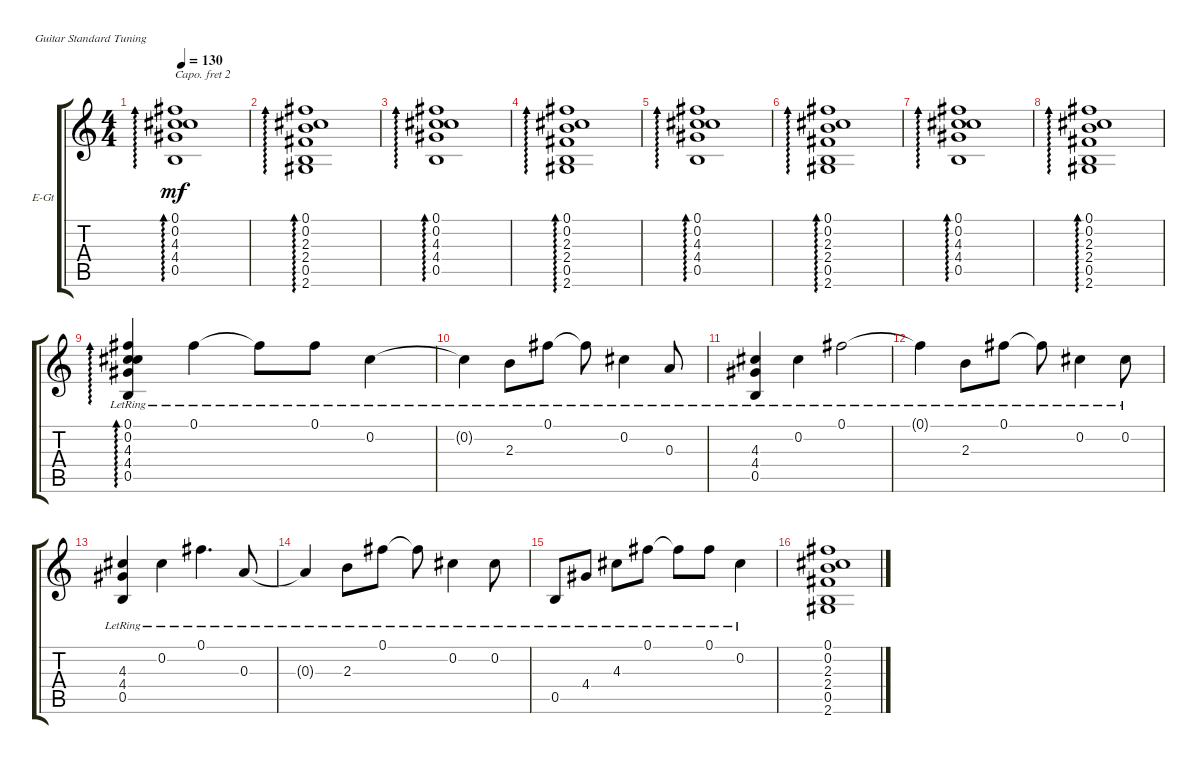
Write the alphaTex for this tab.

\defaultSystemsLayout 4
\bracketExtendMode groupsimilarinstruments
\firstSystemTrackNameOrientation horizontal
\otherSystemsTrackNameOrientation horizontal
\track ("Mukai" "E-Gt") {instrument overdrivenguitar}
\staff {score tabs}
\capo 2
\tuning (E4 B3 G3 D3 A2 E2)
\ts (4 4)
\tempo 130
\clef g2
\scale
0.333333
\ks c
(0.5 4.4 4.3 0.2 0.1).1{ad 0 dy mf} |
\scale
0.333333 (0.1 0.2 2.3 2.4 0.5 2.6).1{ad 0} |
\scale
0.333333 (0.5 4.4 4.3 0.2 0.1).1{ad 0} |
\scale
0.333333 (0.1 0.2 2.3 2.4 0.5 2.6).1{ad 0} |
\scale
0.333333 (0.5 4.4 4.3 0.2 0.1).1{ad 0} |
\scale
0.333333 (0.1 0.2 2.3 2.4 0.5 2.6).1{ad 0} |
\scale
0.333333 (0.5 4.4 4.3 0.2 0.1).1{ad 0} |
\scale
0.333333 (0.1 0.2 2.3 2.4 0.5 2.6).1{ad 0} |
\scale
0.333333 (0.5{lr} 4.4{lr} 4.3{lr} 0.2{lr} 0.1{lr}).4{ad 0} 0.1{lr}.4 0.1{lr t}.8 0.1{lr}.8 0.2{lr}.4 |
\scale
0.333333 0.2{lr t}.4 2.3{lr}.8 0.1{lr}.8 0.1{lr t}.8 0.2{lr}.4 0.3{lr}.8 |
\scale
0.333333 (4.3{lr} 4.4{lr} 0.5{lr}).4 0.2{lr}.4 0.1{lr}.2 |
\scale
0.333333 0.1{lr t}.4 2.3{lr}.8 0.1{lr}.8 0.1{lr t}.8 0.2{lr}.4 0.2{lr}.8 |
\scale
0.333333 (0.5{lr} 4.4{lr} 4.3{lr}).4 0.2{lr}.4 0.1{lr}.4{d} 0.3{lr}.8 |
\scale
0.333333 0.3{lr t}.4 2.3{lr}.8 0.1{lr}.8 0.1{lr t}.8 0.2{lr}.4 0.2{lr}.8 |
\scale
0.333333 0.5{lr}.8 4.4{lr}.8 4.3{lr}.8 0.1{lr}.8 0.1{lr t}.8 0.1{lr}.8 0.2{lr}.4 |
\scale
0.333333 (0.1 0.2 2.3 2.4 0.5 2.6).1
